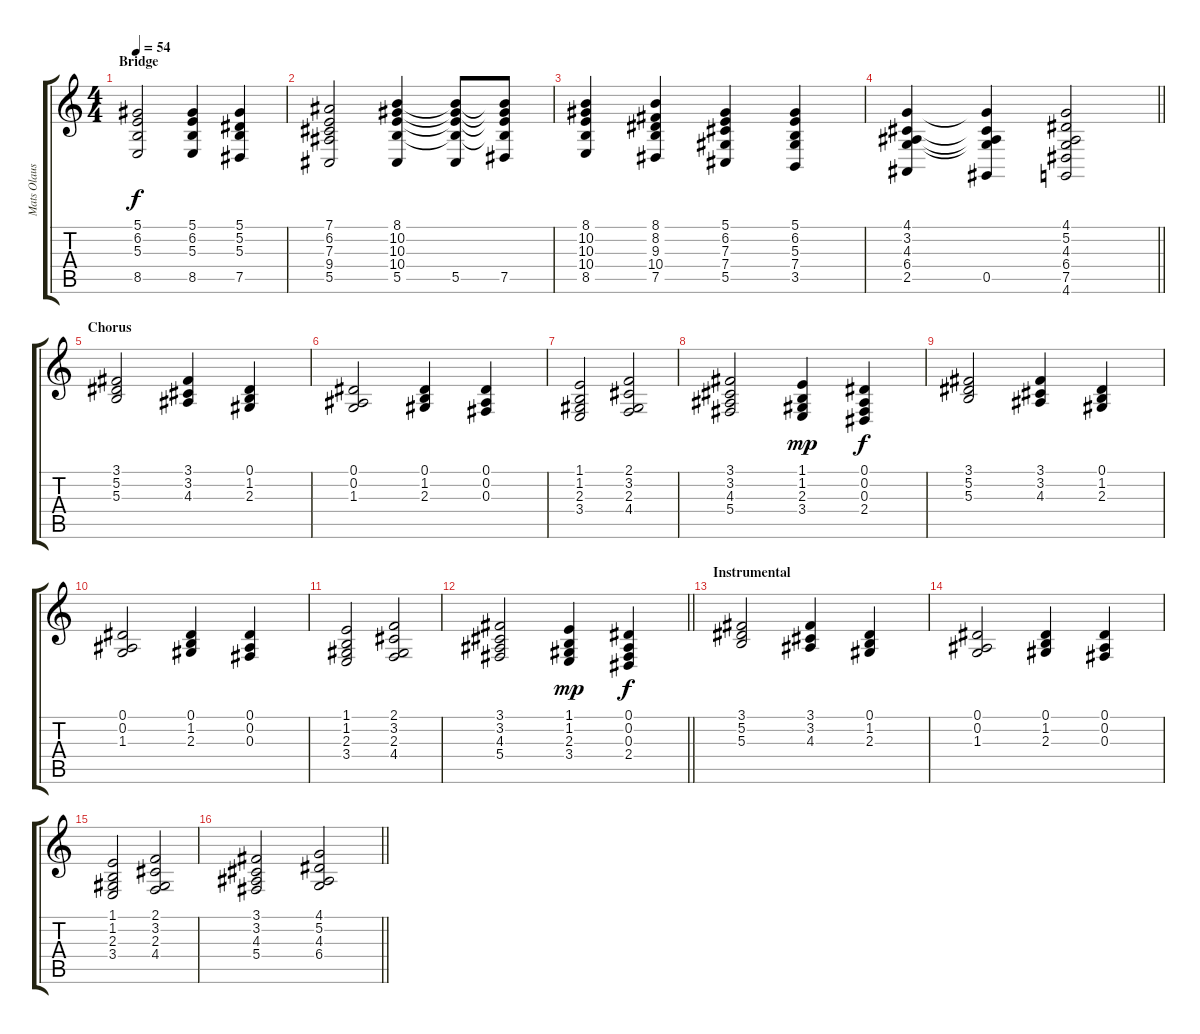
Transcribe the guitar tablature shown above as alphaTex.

\track ("Mats Olausson" "Mats Olaus") {instrument stringensemble1}
\staff {score tabs}
\tuning (Eb4 Bb3 Gb3 Db3 Ab2 Eb2) {hide}
\ts (4 4)
\section ("" "Bridge")
\tempo 54
\clef g2
\ks c
(5.1 6.2 5.3 8.5).2{dy f} (5.1 6.2 5.3 8.5).4 (5.1 5.2 5.3 7.5).4 |
(7.1 6.2 7.3 9.4 5.5).2 (8.1 10.2 10.3 10.4 5.5).4 (8.1{t} 10.2{t} 10.3{t} 10.4{t} 5.5).8 (8.1{t} 10.2{t} 10.3{t} 10.4{t} 7.5).8 |
(8.1 10.2 10.3 10.4 8.5).4 (8.1 8.2 9.3 10.4 7.5).4 (5.1 6.2 7.3 7.4 5.5).4 (5.1 6.2 5.3 7.4 3.5).4 |
\barLineRight lightlight
(4.1 3.2 4.3 6.4 2.5).4 (4.1{t} 3.2{t} 4.3{t} 6.4{t} 0.5).4 (4.1 5.2 4.3 6.4 7.5 4.6).2 |
\section ("" "Chorus")
(3.1 5.2 5.3).2 (3.1 3.2 4.3).4 (0.1 1.2 2.3).4 |
(0.1 0.2 1.3).2 (0.1 1.2 2.3).4 (0.1 0.2 0.3).4 |
(1.1 1.2 2.3 3.4).2 (2.1 3.2 2.3 4.4).2 |
(3.1 3.2 4.3 5.4).2 (1.1 1.2 2.3 3.4).4{dy mp} (0.1 0.2 0.3 2.4).4{dy f} |
(3.1 5.2 5.3).2 (3.1 3.2 4.3).4 (0.1 1.2 2.3).4 |
(0.1 0.2 1.3).2 (0.1 1.2 2.3).4 (0.1 0.2 0.3).4 |
(1.1 1.2 2.3 3.4).2 (2.1 3.2 2.3 4.4).2 |
\barLineRight lightlight
(3.1 3.2 4.3 5.4).2 (1.1 1.2 2.3 3.4).4{dy mp} (0.1 0.2 0.3 2.4).4{dy f} |
\section ("" "Instrumental")
(3.1 5.2 5.3).2 (3.1 3.2 4.3).4 (0.1 1.2 2.3).4 |
(0.1 0.2 1.3).2 (0.1 1.2 2.3).4 (0.1 0.2 0.3).4 |
(1.1 1.2 2.3 3.4).2 (2.1 3.2 2.3 4.4).2 |
\barLineRight lightlight
(3.1 3.2 4.3 5.4).2 (4.1 5.2 4.3 6.4).2
